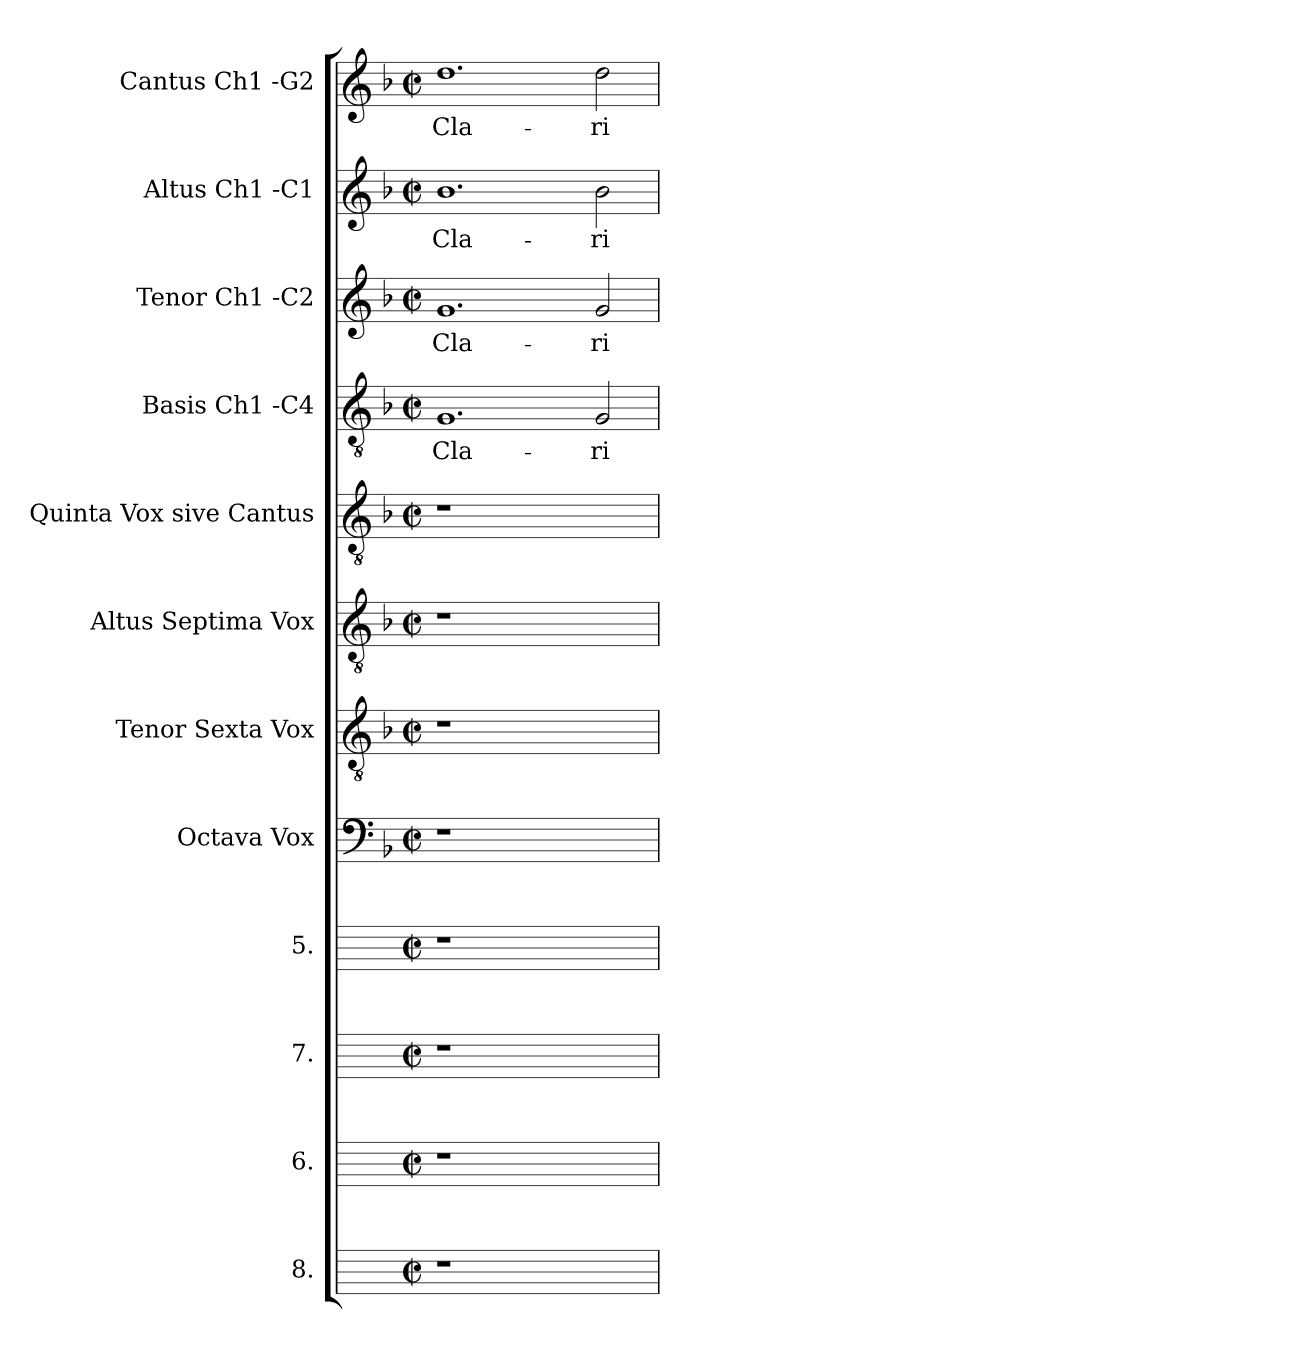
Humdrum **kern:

**kern	**kern	**kern	**kern	**kern	**kern	**kern	**kern	**kern	**text	**kern	**text	**kern	**text	**kern	**text
*part12	*part11	*part10	*part9	*part8	*part7	*part6	*part5	*part4	*part4	*part3	*part3	*part2	*part2	*part1	*part1
*staff12	*staff11	*staff10	*staff9	*staff8	*staff7	*staff6	*staff5	*staff4	*staff4	*staff3	*staff3	*staff2	*staff2	*staff1	*staff1
*I"8.	*I"6.	*I"7.	*I"5.	*I"Octava  Vox	*I"Tenor  Sexta Vox	*I"Altus  Septima Vox	*I"Quinta Vox  sive Cantus	*I"Basis  Ch1 -C4	*	*I"Tenor  Ch1 -C2	*	*I"Altus  Ch1 -C1	*	*I"Cantus  Ch1 -G2	*
*	*	*	*	*	*	*	*	*I'B	*	*I'T	*	*I'A	*	*I'C	*
!!LO:PB:g=z
*stria5	*stria5	*stria5	*stria5	*stria5	*stria5	*stria5	*stria5	*stria5	*	*stria5	*	*stria5	*	*stria5	*
*	*	*	*	*clefF4	*clefGv2	*clefGv2	*clefGv2	*clefGv2	*	*clefG2	*	*clefG2	*	*clefG2	*
*k[]	*k[]	*k[]	*k[]	*k[b-]	*k[b-]	*k[b-]	*k[b-]	*k[b-]	*	*k[b-]	*	*k[b-]	*	*k[b-]	*
*C:	*C:	*C:	*C:	*F:	*F:	*F:	*F:	*F:	*	*F:	*	*F:	*	*F:	*
*M2/2	*M2/2	*M2/2	*M2/2	*M2/2	*M2/2	*M2/2	*M2/2	*M2/2	*	*M2/2	*	*M2/2	*	*M2/2	*
*met(c|)	*met(c|)	*met(c|)	*met(c|)	*met(c|)	*met(c|)	*met(c|)	*met(c|)	*met(c|)	*	*met(c|)	*	*met(c|)	*	*met(c|)	*
=1	=1	=1	=1	=1	=1	=1	=1	=1	=1	=1	=1	=1	=1	=1	=1
!	!	!	!	!	!	!	!	!	!LO:LY:b:cj	!	!LO:LY:b:cj	!	!LO:LY:b:cj	!	!LO:LY:b:cj
1r	1r	1r	1r	1r	1r	1r	1r	1.G	Cla-	1.g	Cla-	1.b-	Cla-	1.dd	Cla-
1ryy	1ryy	1ryy	1ryy	1ryy	1ryy	1ryy	1ryy	.	.	.	.	.	.	.	.
!	!	!	!	!	!	!	!	!	!LO:LY:b:cj	!	!LO:LY:b:cj	!	!LO:LY:b:cj	!	!LO:LY:b:cj
.	.	.	.	.	.	.	.	2G/	-ri-	2g/	-ri-	2b-\	-ri-	2dd\	-ri-
=	=	=	=	=	=	=	=	=	=	=	=	=	=	=	=
*-	*-	*-	*-	*-	*-	*-	*-	*-	*-	*-	*-	*-	*-	*-	*-
